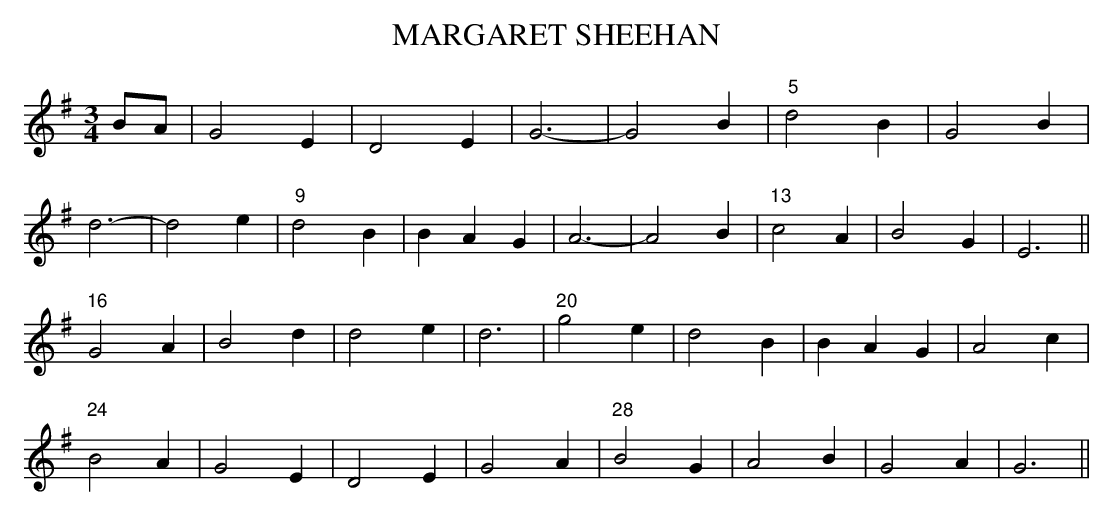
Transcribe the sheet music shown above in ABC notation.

X:1
T:MARGARET SHEEHAN
Y:"very slow"
transcriber's) error.
M:3/4
L:1/8
K:G
BA|G4E2|D4E2|G6-|G4B2|"5"d4B2|G4B2|
d6-|d4e2|"9"d4B2|B2A2G2|A6-|A4B2|"13"c4A2|B4G2|E6||
"16"G4A2|B4d2|d4e2|d6|"20"g4e2|d4B2|B2A2G2|A4c2|
"24"B4A2|G4E2|D4E2|G4A2|"28"B4G2|A4B2|G4A2|G6||
